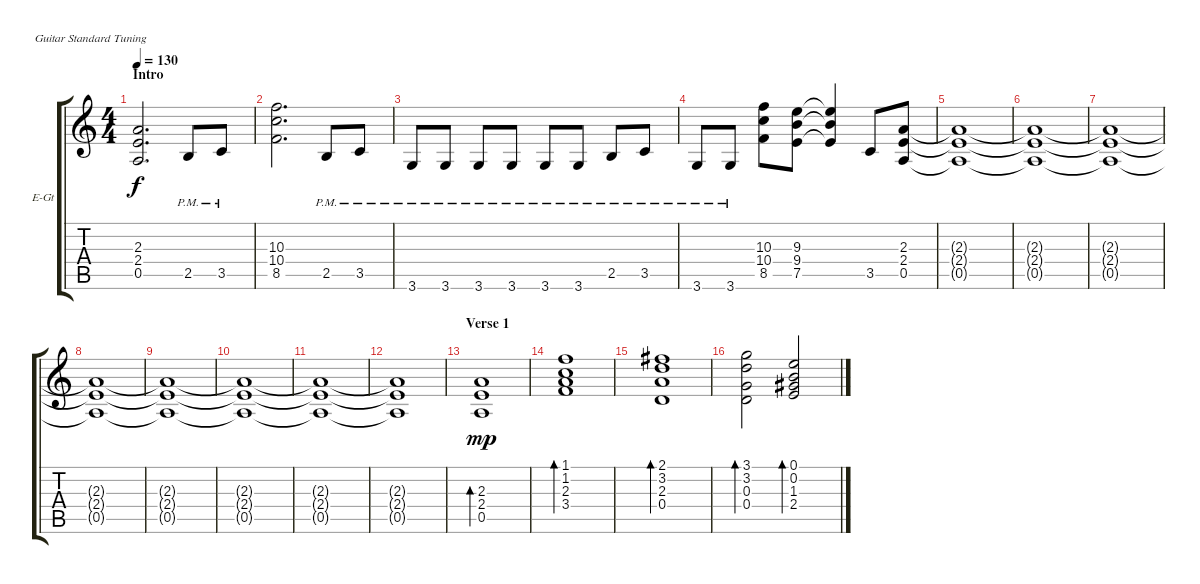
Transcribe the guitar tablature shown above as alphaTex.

\defaultSystemsLayout 4
\bracketExtendMode groupsimilarinstruments
\firstSystemTrackNameOrientation horizontal
\otherSystemsTrackNameOrientation horizontal
\track ("Dave Mustaine" "E-Gt") {instrument distortionguitar}
\staff {score tabs}
\tuning (E4 B3 G3 D3 A2 E2)
\ts (4 4)
\section ("" "Intro")
\tempo 130
\clef g2
\ks c
(2.3 2.4 0.5).2{d dy f instrument distortionguitar} 2.5{pm}.8 3.5{pm}.8 |
(10.3 10.4 8.5).2{d} 2.5{pm}.8 3.5{pm}.8 |
3.6{pm}.8 3.6{pm}.8 3.6{pm}.8 3.6{pm}.8 3.6{pm}.8 3.6{pm}.8 2.5{pm}.8 3.5{pm}.8 |
3.6{pm}.8 3.6{pm}.8 (10.3 10.4 8.5).8 (9.3 9.4 7.5).8 (9.3{t} 9.4{t} 7.5{t}).4 3.5.8 (2.3 2.4 0.5).8 |
(2.3{t} 2.4{t} 0.5{t}).1 |
(2.3{t} 2.4{t} 0.5{t}).1 |
(2.3{t} 2.4{t} 0.5{t}).1 |
(2.3{t} 2.4{t} 0.5{t}).1 |
(2.3{t} 2.4{t} 0.5{t}).1 |
(2.3{t} 2.4{t} 0.5{t}).1 |
(2.3{t} 2.4{t} 0.5{t}).1 |
(2.3{t} 2.4{t} 0.5{t}).1 |
\section ("" "Verse 1")
(2.3 2.4 0.5).1{bd 480 dy mp} |
(1.1 1.2 2.3 3.4).1{bd 480} |
(2.1 3.2 2.3 0.4).1{bd 480} |
(3.1 3.2 0.3 0.4).2{bd 480} (0.1 0.2 1.3 2.4).2{bd 480}
